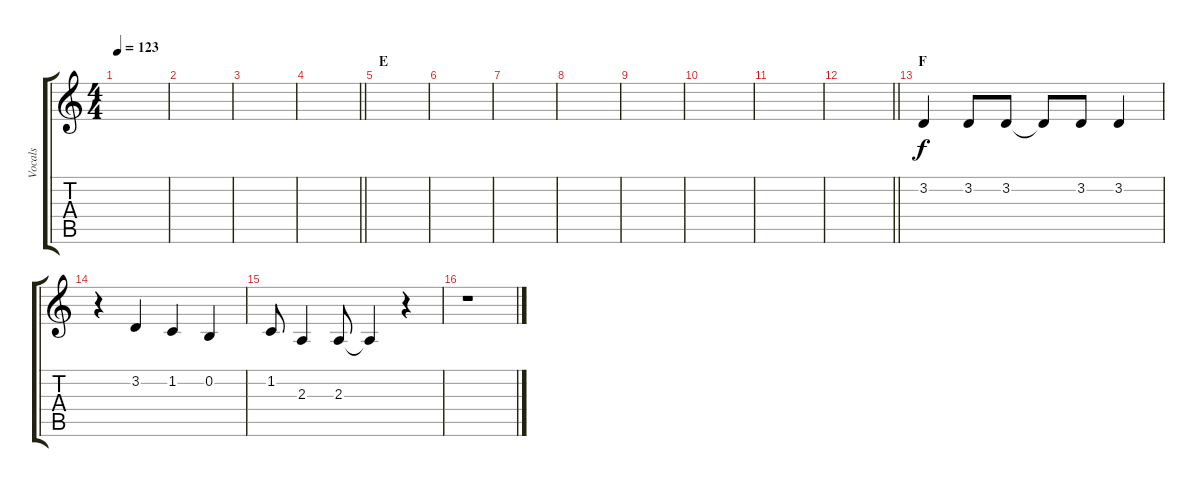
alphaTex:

\track ("Vocals" "Vocals") {instrument baritonesax}
\staff {score tabs}
\tuning (E4 B3 G3 D3 A2 E2) {hide}
\ts (4 4)
\tempo 123
\clef g2
\ks c
|
|
|
\barLineRight lightlight
|
\section ("" "E")
|
|
|
|
|
|
|
\barLineRight lightlight
|
\section ("" "F")
3.2.4 3.2.8 3.2.8 3.2{t}.8 3.2.8 3.2.4 |
r.4 3.2.4 1.2.4 0.2.4 |
1.2.8 2.3.4 2.3.8 2.3{t}.4 r.4 |
r.1
